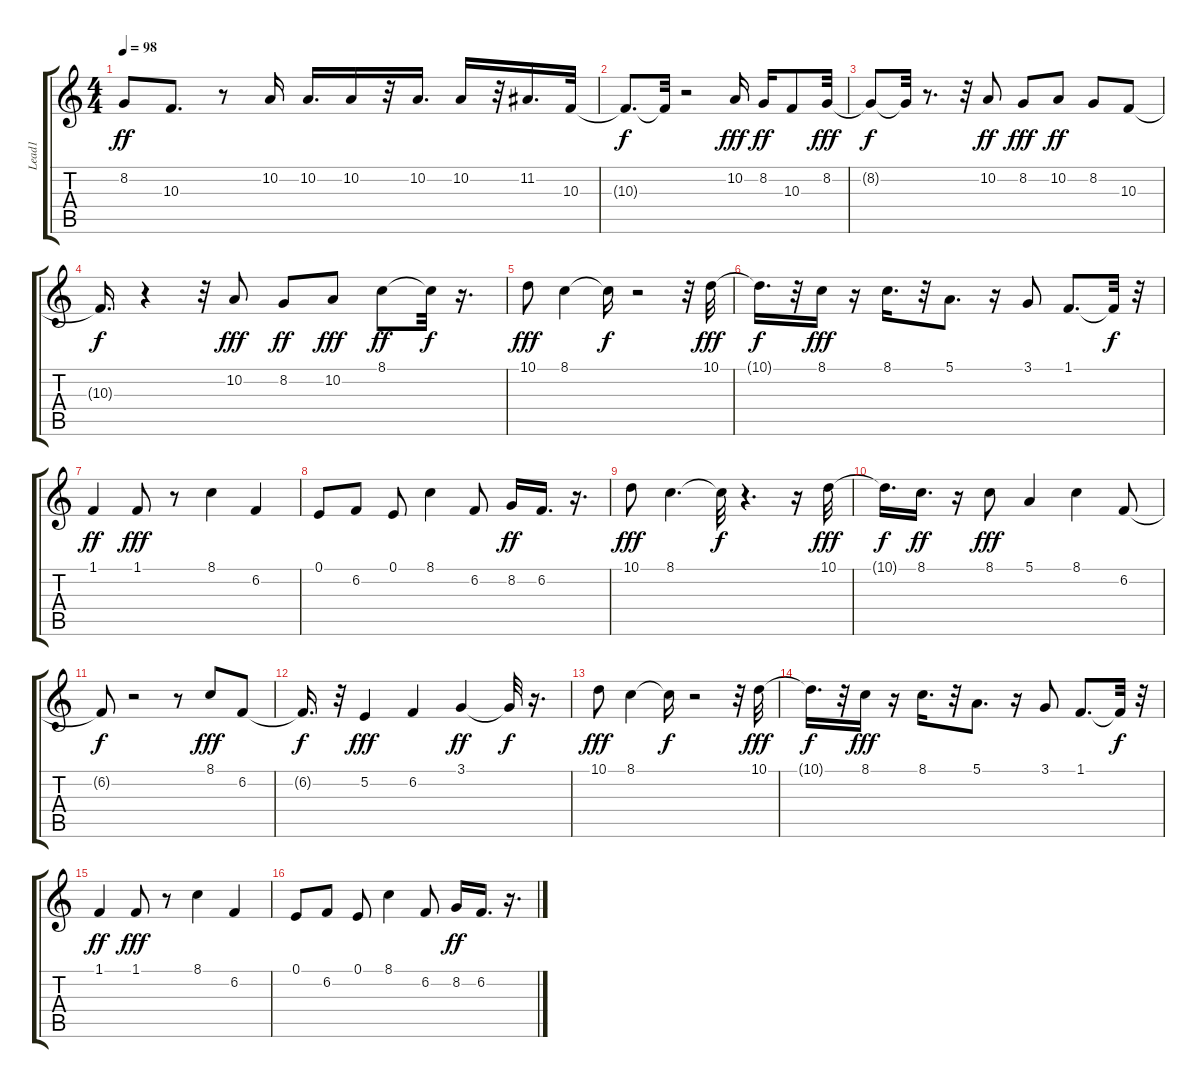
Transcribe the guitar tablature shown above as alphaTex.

\track ("Lead1" "Lead1") {instrument lead1square}
\staff {score tabs}
\tuning (E4 B3 G3 D3 A2 E2) {hide}
\ts (4 4)
\tempo 98
\clef g2
\ks c
8.2.8{dy ff} 10.3.8{d} r.8 10.2.16 10.2.16{d} 10.2.16 r.32 10.2.16{d} 10.2.16 r.32 11.2.16{d} 10.3.32 |
10.3{t}.8{d dy f} 10.3{t}.32 r.2 10.2.16{dy fff} 8.2.16{dy ff} 10.3.8 8.2.32{dy fff} |
8.2{t}.8{dy f} 8.2{t}.32 r.8{d} r.32 10.2.8{dy ff} 8.2.8{dy fff} 10.2.8{dy ff} 8.2.8 10.3.8 |
10.3{t}.16{d dy f} r.4 r.32 10.2.8{dy fff} 8.2.8{dy ff} 10.2.8{dy fff} 8.1.8{dy ff} 8.1{t}.32{dy f} r.16{d} |
10.1.8{dy fff} 8.1.4 8.1{t}.16{dy f} r.2 r.32 10.1.32{dy fff} |
10.1{t}.16{d dy f} r.32 8.1.16{dy fff} r.16 8.1.16{d} r.32 5.1.8{d} r.16 3.1.8 1.1.8{d} 1.1{t}.32{dy f} r.32 |
1.1.4{dy ff} 1.1.8{dy fff} r.8 8.1.4 6.2.4 |
0.1.8 6.2.8 0.1.8 8.1.4 6.2.8 8.2.16{dy ff} 6.2.16{d} r.16{d} |
10.1.8{dy fff} 8.1.4{d} 8.1{t}.32{dy f} r.4{d} r.16 10.1.32{dy fff} |
10.1{t}.16{d dy f} 8.1.16{d dy ff} r.16 8.1.8{dy fff} 5.1.4 8.1.4 6.2.8 |
6.2{t}.8{dy f} r.2 r.8 8.1.8{dy fff} 6.2.8 |
6.2{t}.16{d dy f} r.32 5.2.4{dy fff} 6.2.4 3.1.4{dy ff} 3.1{t}.32{dy f} r.16{d} |
10.1.8{dy fff} 8.1.4 8.1{t}.16{dy f} r.2 r.32 10.1.32{dy fff} |
10.1{t}.16{d dy f} r.32 8.1.16{dy fff} r.16 8.1.16{d} r.32 5.1.8{d} r.16 3.1.8 1.1.8{d} 1.1{t}.32{dy f} r.32 |
1.1.4{dy ff} 1.1.8{dy fff} r.8 8.1.4 6.2.4 |
0.1.8 6.2.8 0.1.8 8.1.4 6.2.8 8.2.16{dy ff} 6.2.16{d} r.16{d}
